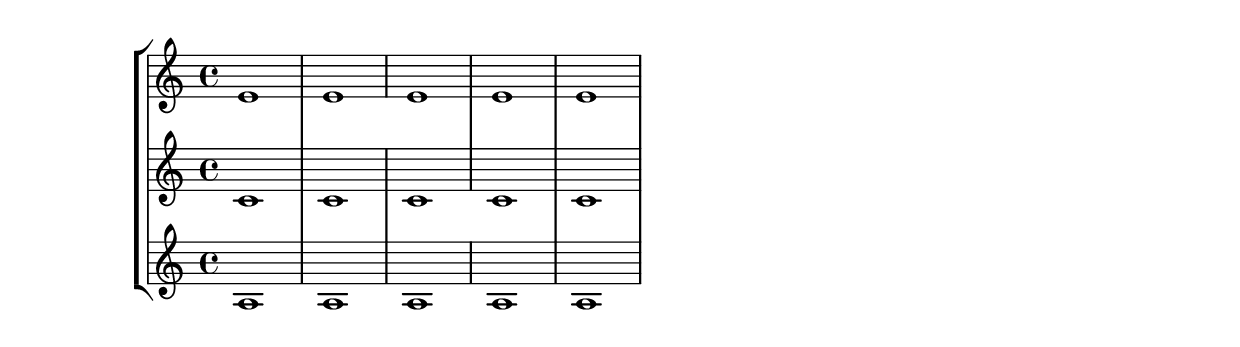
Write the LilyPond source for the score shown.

%% Do not edit this file; it is automatically
%% generated from LSR http://lsr.dsi.unimi.it
%% This file is in the public domain.
\version "2.13.39"

\header {
  lsrtags = "rhythms, tweaks-and-overrides"

%% Translation of GIT committish: a874fda3641c9e02f61be5c41b215b8304b8ed00
  texidoces = "
De forma predeterminada, las líneas divisorias en los grupos
StaffGroup, PianoStaff o GrandStaff se conectan entre los pentagramas.
Se puede alterar este comportamiento pentagrama a pentagrama.

"
  doctitlees = "Quitar las barras de compás entre los pentagramas de un StaffGroup PianoStaff o GrandStaff"



  texidoc = "
By default, bar lines in StaffGroup, PianoStaff, or GrandStaff groups
are connected between the staves.  This behaviour can be overridden on
a staff-by-staff basis.

"
  doctitle = "Removing connecting bar lines on StaffGroup PianoStaff or GrandStaff"
} % begin verbatim

\relative c' {
  \new StaffGroup <<
    \new Staff {
      e1 | e
      \once \override Staff.BarLine #'allow-span-bar = ##f
      e1 | e | e
    }
    \new Staff {
      c1 | c | c
      \once \override Staff.BarLine #'allow-span-bar = ##f
      c1 | c
    }
    \new Staff {
      a1 | a | a | a | a
    }
  >>
}

